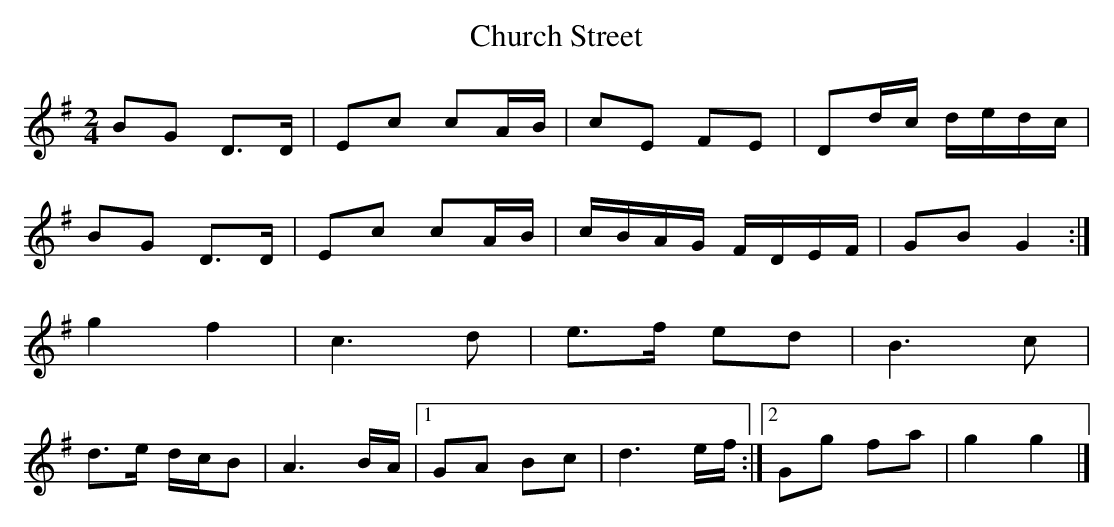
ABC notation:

X:1
T:Church Street
M:2/4
L:1/8
K:G Major
BG D3/2D/|Ec cA/B/|cE FE|Dd/c/ d/e/d/c/|!
BG D3/2D/|Ec cA/B/|c/B/A/G/ F/D/E/F/|GB G2:|!
g2 f2|c3 d|e3/2f/ ed|B3 c|!
d3/2e/ d/c/B|A3 B/A/|[1 GA Bc|d3 e/f/:|[2 Gg fa|g2 g2|]!
